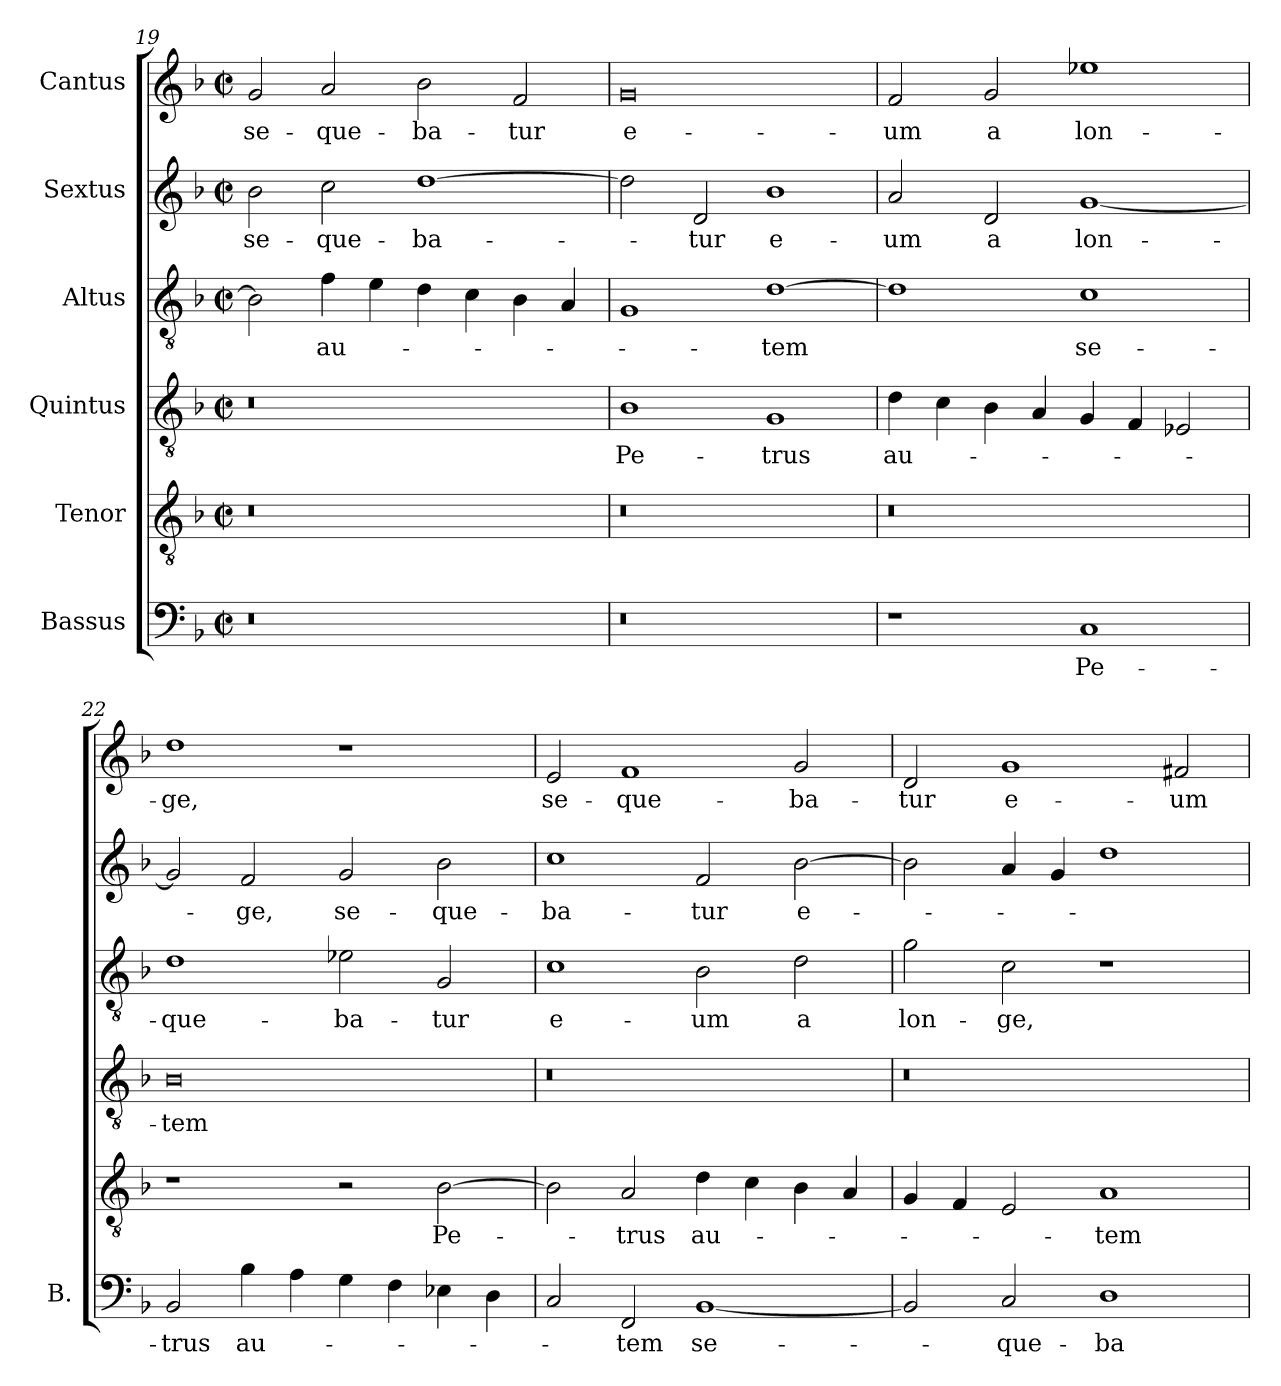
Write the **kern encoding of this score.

**kern	**text	**kern	**text	**kern	**text	**kern	**text	**kern	**text	**kern	**text
*part6	*part6	*part5	*part5	*part4	*part4	*part3	*part3	*part2	*part2	*part1	*part1
*staff6	*staff6	*staff5	*staff5	*staff4	*staff4	*staff3	*staff3	*staff2	*staff2	*staff1	*staff1
*I"Bassus	*	*I"Tenor	*	*I"Quintus	*	*I"Altus	*	*I"Sextus	*	*I"Cantus	*
*I'B.	*	*	*	*	*	*	*	*	*	*	*
*clefF4	*	*clefGv2	*	*clefGv2	*	*clefGv2	*	*clefG2	*	*clefG2	*
*k[b-]	*	*k[b-]	*	*k[b-]	*	*k[b-]	*	*k[b-]	*	*k[b-]	*
*F:	*	*F:	*	*F:	*	*F:	*	*F:	*	*F:	*
*M2/2	*	*M2/2	*	*M2/2	*	*M2/2	*	*M2/2	*	*M2/2	*
*met(c|)	*	*met(c|)	*	*met(c|)	*	*met(c|)	*	*met(c|)	*	*met(c|)	*
=19	=19	=19	=19	=19	=19	=19	=19	=19	=19	=19	=19
!LO:N:vis=0	!	!LO:N:vis=0	!	!LO:N:vis=0	!	!	!	!	!	!	!
1r	.	1r	.	1r	.	2B-\]	.	2b-\	se-	2g/	se-
.	.	.	.	.	.	4f\	au-	2cc\	-que-	2a/	-que-
.	.	.	.	.	.	4e\	.	.	.	.	.
1ryy	.	1ryy	.	1ryy	.	4d\	.	[1dd\	-ba-	2b-\	-ba-
.	.	.	.	.	.	4c\	.	.	.	.	.
.	.	.	.	.	.	4B-\	.	.	.	2f/	-tur
.	.	.	.	.	.	4A/	.	.	.	.	.
=20	=20	=20	=20	=20	=20	=20	=20	=20	=20	=20	=20
!LO:N:vis=0	!	!LO:N:vis=0	!	!	!	!	!	!	!	!	!
1r	.	1r	.	1B-\	Pe-	1G/	.	2dd\]	.	0g/	e-
.	.	.	.	.	.	.	.	2d/	-tur	.	.
1ryy	.	1ryy	.	1G/	-trus	[1d\	-tem	1b-\	e-	.	.
=21	=21	=21	=21	=21	=21	=21	=21	=21	=21	=21	=21
!	!	!LO:N:vis=0	!	!	!	!	!	!	!	!	!
1r	.	1r	.	4d\	au-	1d\]	.	2a/	-um	2f/	-um
.	.	.	.	4c\	.	.	.	.	.	.	.
.	.	.	.	4B-\	.	.	.	2d/	a	2g/	a
.	.	.	.	4A/	.	.	.	.	.	.	.
1C/	Pe-	1ryy	.	4G/	.	1c\	se-	[1g/	lon-	1ee-X\	lon-
.	.	.	.	4F/	.	.	.	.	.	.	.
.	.	.	.	2E-X/	.	.	.	.	.	.	.
=22	=22	=22	=22	=22	=22	=22	=22	=22	=22	=22	=22
2BB-/	-trus	1r	.	0B-\	-tem	1d\	-que-	2g/]	.	1dd\	-ge,
4B-\	au-	.	.	.	.	.	.	2f/	-ge,	.	.
4A\	.	.	.	.	.	.	.	.	.	.	.
4G\	.	2r	.	.	.	2e-X\	-ba-	2g/	se-	1r	.
4F\	.	.	.	.	.	.	.	.	.	.	.
4E-X\	.	[2B-\	Pe-	.	.	2G/	-tur	2b-\	-que-	.	.
4D\	.	.	.	.	.	.	.	.	.	.	.
=23	=23	=23	=23	=23	=23	=23	=23	=23	=23	=23	=23
!	!	!	!	!LO:N:vis=0	!	!	!	!	!	!	!
2C/	.	2B-\]	.	1r	.	1c\	e-	1cc\	-ba-	2e/	se-
2FF/	-tem	2A/	-trus	.	.	.	.	.	.	1f/	-que-
[1BB-/	se-	4d\	au-	1ryy	.	2B-\	-um	2f/	-tur	.	.
.	.	4c\	.	.	.	.	.	.	.	.	.
.	.	4B-\	.	.	.	2d\	a	[2b-\	e-	2g/	-ba-
.	.	4A/	.	.	.	.	.	.	.	.	.
=24	=24	=24	=24	=24	=24	=24	=24	=24	=24	=24	=24
!	!	!	!	!LO:N:vis=0	!	!	!	!	!	!	!
2BB-/]	.	4G/	.	1r	.	2g\	lon-	2b-\]	.	2d/	-tur
.	.	4F/	.	.	.	.	.	.	.	.	.
2C/	-que-	2E/	.	.	.	2c\	-ge,	4a/	.	1g/	e-
.	.	.	.	.	.	.	.	4g/	.	.	.
1D\	-ba-	1A/	-tem	1ryy	.	1r	.	1dd\	.	.	.
.	.	.	.	.	.	.	.	.	.	2f#X/	-um
=	=	=	=	=	=	=	=	=	=	=	=
*-	*-	*-	*-	*-	*-	*-	*-	*-	*-	*-	*-
